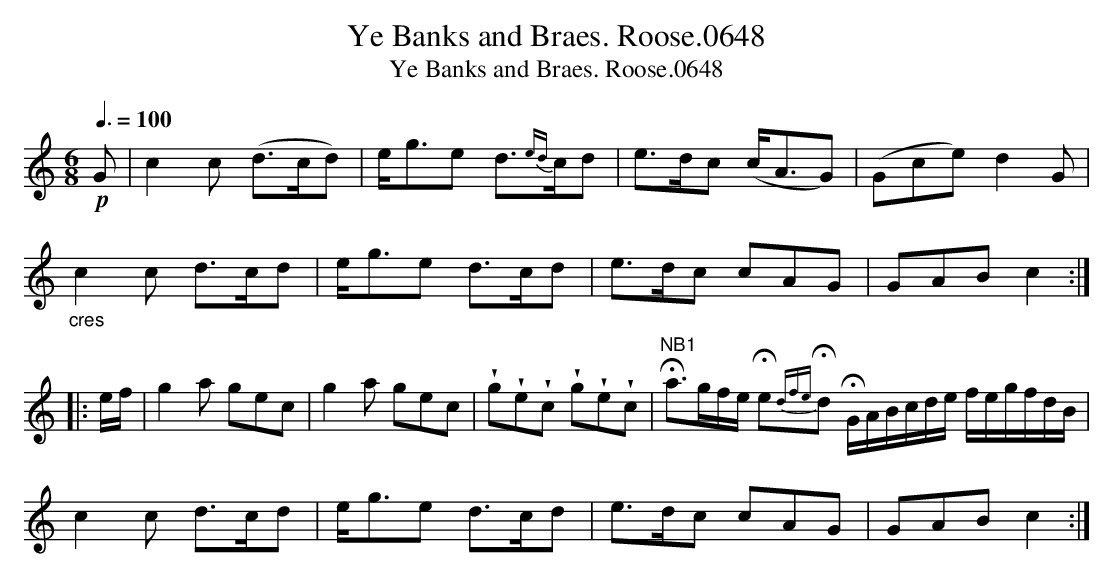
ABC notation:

X:1
T:Ye Banks and Braes. Roose.0648
T:Banks and Braes. Roose.0648, Ye
M:6/8
L:1/8
Q:3/8=100
U: W = !wedge!
K:C
!p!G|c2c (d>cd)|e<ge d>{ed}cd|e>dc (c<AG)|(Gce) d2G|
"_cres"c2c d>cd|e<ge d>cd|e>dc cAG|GAB c2:|
|:e/f/|g2a gec|g2a gec|WgWeWc WgWeWc|\\
"^NB1"!fermata!a>gf/e/ !fermata!e{dfe}!fermata!d !fermata!G/A/B/c/d/e/ f/e/g/f/d/B/|
c2c d>cd|e<ge d>cd|e>dc cAG|GAB c2 :|
